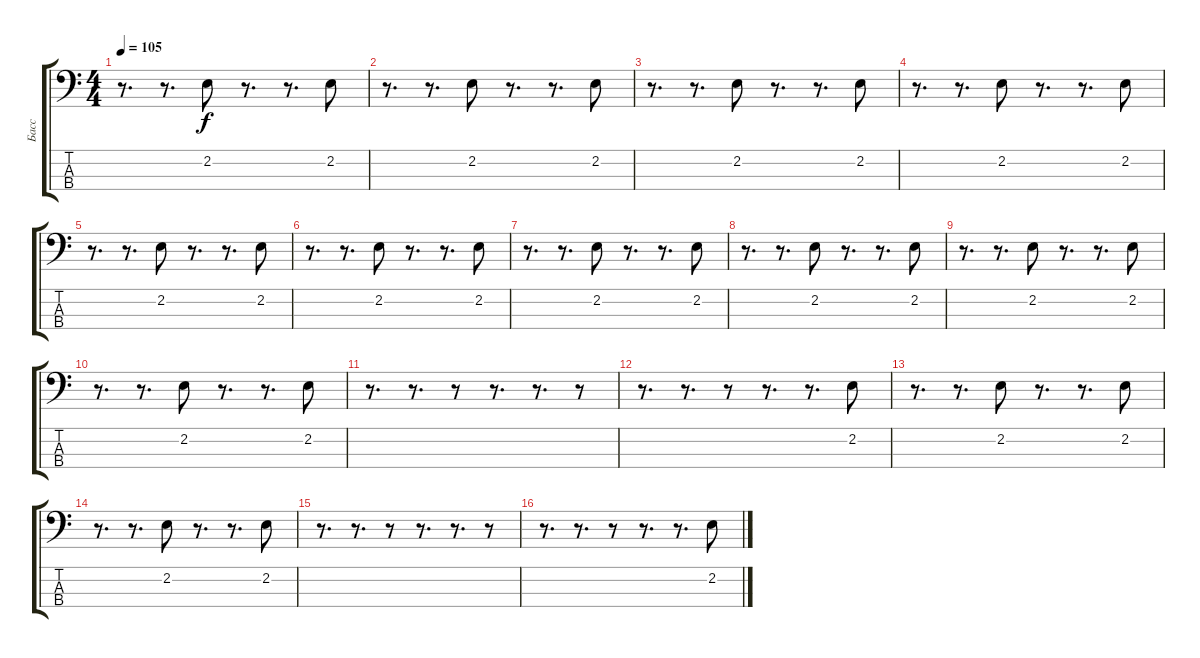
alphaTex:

\track ("Басс" "Басс") {instrument electricbassfinger}
\staff {score tabs}
\tuning (G2 D2 A1 E1) {hide}
\ts (4 4)
\tempo 105
\clef f4
\ks c
r.8{d dy f} r.8{d} 2.2.8 r.8{d} r.8{d} 2.2.8 |
r.8{d} r.8{d} 2.2.8 r.8{d} r.8{d} 2.2.8 |
r.8{d} r.8{d} 2.2.8 r.8{d} r.8{d} 2.2.8 |
r.8{d} r.8{d} 2.2.8 r.8{d} r.8{d} 2.2.8 |
r.8{d} r.8{d} 2.2.8 r.8{d} r.8{d} 2.2.8 |
r.8{d} r.8{d} 2.2.8 r.8{d} r.8{d} 2.2.8 |
r.8{d} r.8{d} 2.2.8 r.8{d} r.8{d} 2.2.8 |
r.8{d} r.8{d} 2.2.8 r.8{d} r.8{d} 2.2.8 |
r.8{d} r.8{d} 2.2.8 r.8{d} r.8{d} 2.2.8 |
r.8{d} r.8{d} 2.2.8 r.8{d} r.8{d} 2.2.8 |
r.8{d} r.8{d} r.8 r.8{d} r.8{d} r.8 |
r.8{d} r.8{d} r.8 r.8{d} r.8{d} 2.2.8 |
r.8{d} r.8{d} 2.2.8 r.8{d} r.8{d} 2.2.8 |
r.8{d} r.8{d} 2.2.8 r.8{d} r.8{d} 2.2.8 |
r.8{d} r.8{d} r.8 r.8{d} r.8{d} r.8 |
r.8{d} r.8{d} r.8 r.8{d} r.8{d} 2.2.8
